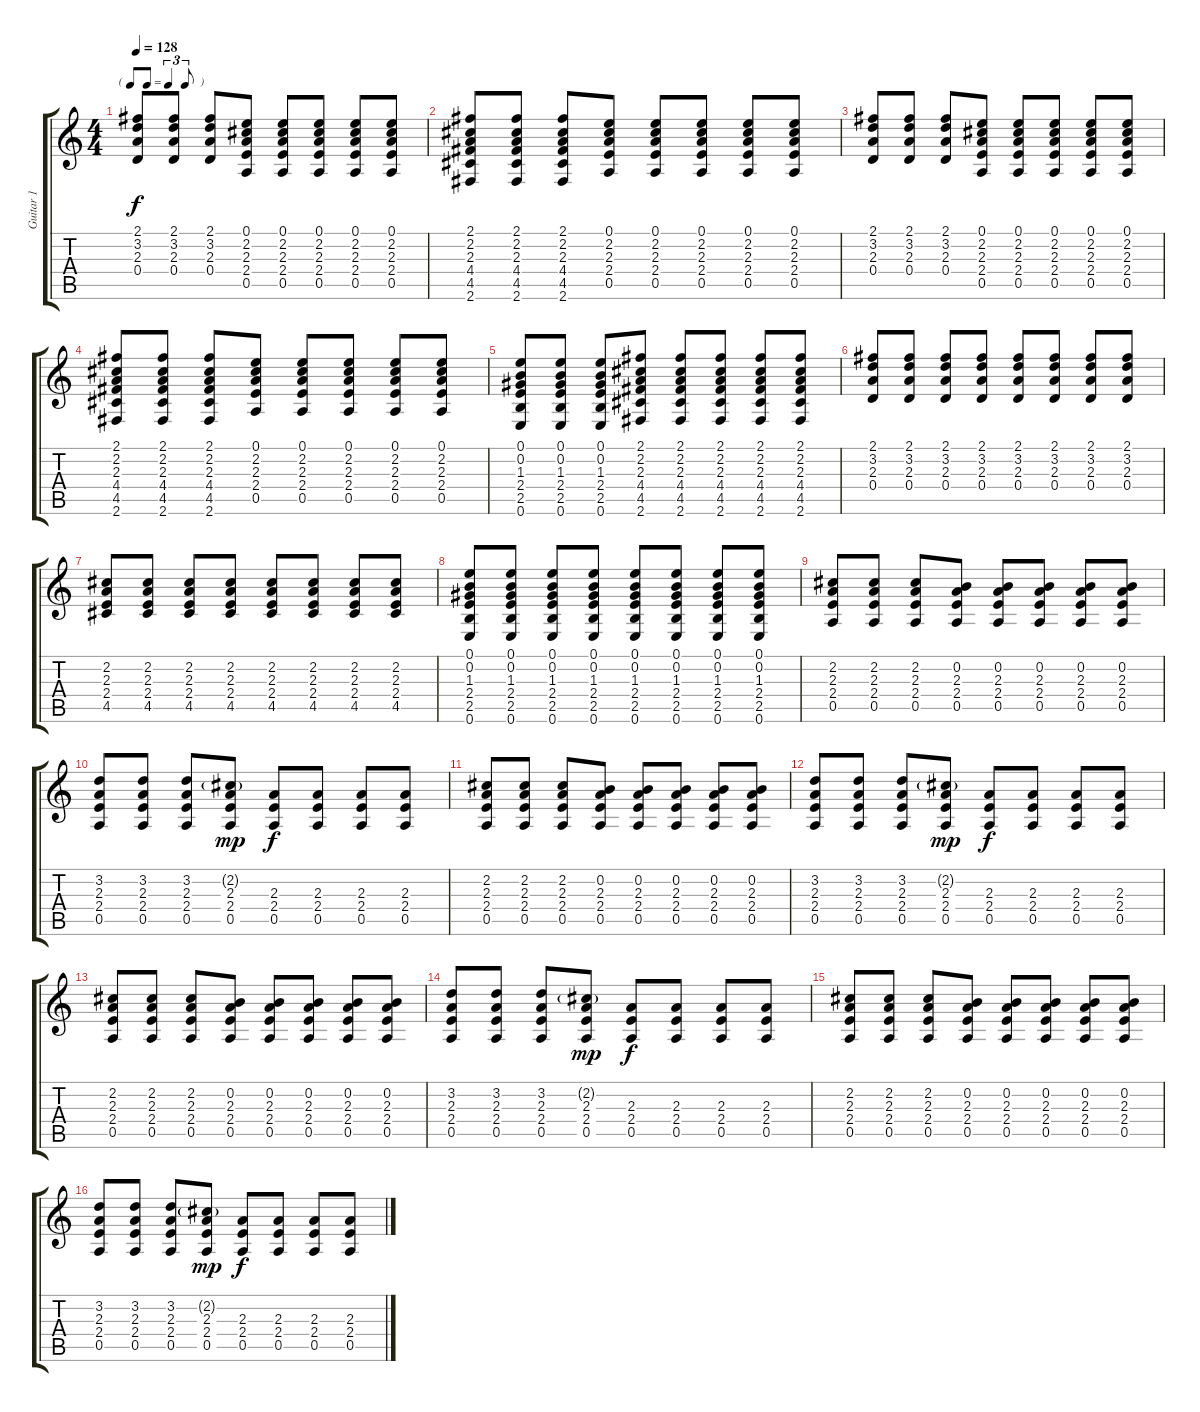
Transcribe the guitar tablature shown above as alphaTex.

\track ("Guitar 1" "Guitar 1") {instrument acousticguitarsteel}
\staff {score tabs}
\tuning (E4 B3 G3 D3 A2 E2) {hide}
\ts (4 4)
\tf triplet8th
\tempo 128
\clef g2
\ks c
(2.1 3.2 2.3 0.4).8{dy f} (2.1 3.2 2.3 0.4).8 (2.1 3.2 2.3 0.4).8 (0.1 2.2 2.3 2.4 0.5).8 (0.1 2.2 2.3 2.4 0.5).8 (0.1 2.2 2.3 2.4 0.5).8 (0.1 2.2 2.3 2.4 0.5).8 (0.1 2.2 2.3 2.4 0.5).8 |
(2.1 2.2 2.3 4.4 4.5 2.6).8 (2.1 2.2 2.3 4.4 4.5 2.6).8 (2.1 2.2 2.3 4.4 4.5 2.6).8 (0.1 2.2 2.3 2.4 0.5).8 (0.1 2.2 2.3 2.4 0.5).8 (0.1 2.2 2.3 2.4 0.5).8 (0.1 2.2 2.3 2.4 0.5).8 (0.1 2.2 2.3 2.4 0.5).8 |
(2.1 3.2 2.3 0.4).8 (2.1 3.2 2.3 0.4).8 (2.1 3.2 2.3 0.4).8 (0.1 2.2 2.3 2.4 0.5).8 (0.1 2.2 2.3 2.4 0.5).8 (0.1 2.2 2.3 2.4 0.5).8 (0.1 2.2 2.3 2.4 0.5).8 (0.1 2.2 2.3 2.4 0.5).8 |
(2.1 2.2 2.3 4.4 4.5 2.6).8 (2.1 2.2 2.3 4.4 4.5 2.6).8 (2.1 2.2 2.3 4.4 4.5 2.6).8 (0.1 2.2 2.3 2.4 0.5).8 (0.1 2.2 2.3 2.4 0.5).8 (0.1 2.2 2.3 2.4 0.5).8 (0.1 2.2 2.3 2.4 0.5).8 (0.1 2.2 2.3 2.4 0.5).8 |
(0.1 0.2 1.3 2.4 2.5 0.6).8 (0.1 0.2 1.3 2.4 2.5 0.6).8 (0.1 0.2 1.3 2.4 2.5 0.6).8 (2.1 2.2 2.3 4.4 4.5 2.6).8 (2.1 2.2 2.3 4.4 4.5 2.6).8 (2.1 2.2 2.3 4.4 4.5 2.6).8 (2.1 2.2 2.3 4.4 4.5 2.6).8 (2.1 2.2 2.3 4.4 4.5 2.6).8 |
(2.1 3.2 2.3 0.4).8 (2.1 3.2 2.3 0.4).8 (2.1 3.2 2.3 0.4).8 (2.1 3.2 2.3 0.4).8 (2.1 3.2 2.3 0.4).8 (2.1 3.2 2.3 0.4).8 (2.1 3.2 2.3 0.4).8 (2.1 3.2 2.3 0.4).8 |
(2.2 2.3 2.4 4.5).8 (2.2 2.3 2.4 4.5).8 (2.2 2.3 2.4 4.5).8 (2.2 2.3 2.4 4.5).8 (2.2 2.3 2.4 4.5).8 (2.2 2.3 2.4 4.5).8 (2.2 2.3 2.4 4.5).8 (2.2 2.3 2.4 4.5).8 |
(0.1 0.2 1.3 2.4 2.5 0.6).8 (0.1 0.2 1.3 2.4 2.5 0.6).8 (0.1 0.2 1.3 2.4 2.5 0.6).8 (0.1 0.2 1.3 2.4 2.5 0.6).8 (0.1 0.2 1.3 2.4 2.5 0.6).8 (0.1 0.2 1.3 2.4 2.5 0.6).8 (0.1 0.2 1.3 2.4 2.5 0.6).8 (0.1 0.2 1.3 2.4 2.5 0.6).8 |
(2.2 2.3 2.4 0.5).8 (2.2 2.3 2.4 0.5).8 (2.2 2.3 2.4 0.5).8 (0.2 2.3 2.4 0.5).8 (0.2 2.3 2.4 0.5).8 (0.2 2.3 2.4 0.5).8 (0.2 2.3 2.4 0.5).8 (0.2 2.3 2.4 0.5).8 |
(3.2 2.3 2.4 0.5).8 (3.2 2.3 2.4 0.5).8 (3.2 2.3 2.4 0.5).8 (2.2{g} 2.3 2.4 0.5).8{dy mp} (2.3 2.4 0.5).8{dy f} (2.3 2.4 0.5).8 (2.3 2.4 0.5).8 (2.3 2.4 0.5).8 |
(2.2 2.3 2.4 0.5).8 (2.2 2.3 2.4 0.5).8 (2.2 2.3 2.4 0.5).8 (0.2 2.3 2.4 0.5).8 (0.2 2.3 2.4 0.5).8 (0.2 2.3 2.4 0.5).8 (0.2 2.3 2.4 0.5).8 (0.2 2.3 2.4 0.5).8 |
(3.2 2.3 2.4 0.5).8 (3.2 2.3 2.4 0.5).8 (3.2 2.3 2.4 0.5).8 (2.2{g} 2.3 2.4 0.5).8{dy mp} (2.3 2.4 0.5).8{dy f} (2.3 2.4 0.5).8 (2.3 2.4 0.5).8 (2.3 2.4 0.5).8 |
(2.2 2.3 2.4 0.5).8 (2.2 2.3 2.4 0.5).8 (2.2 2.3 2.4 0.5).8 (0.2 2.3 2.4 0.5).8 (0.2 2.3 2.4 0.5).8 (0.2 2.3 2.4 0.5).8 (0.2 2.3 2.4 0.5).8 (0.2 2.3 2.4 0.5).8 |
(3.2 2.3 2.4 0.5).8 (3.2 2.3 2.4 0.5).8 (3.2 2.3 2.4 0.5).8 (2.2{g} 2.3 2.4 0.5).8{dy mp} (2.3 2.4 0.5).8{dy f} (2.3 2.4 0.5).8 (2.3 2.4 0.5).8 (2.3 2.4 0.5).8 |
(2.2 2.3 2.4 0.5).8 (2.2 2.3 2.4 0.5).8 (2.2 2.3 2.4 0.5).8 (0.2 2.3 2.4 0.5).8 (0.2 2.3 2.4 0.5).8 (0.2 2.3 2.4 0.5).8 (0.2 2.3 2.4 0.5).8 (0.2 2.3 2.4 0.5).8 |
(3.2 2.3 2.4 0.5).8 (3.2 2.3 2.4 0.5).8 (3.2 2.3 2.4 0.5).8 (2.2{g} 2.3 2.4 0.5).8{dy mp} (2.3 2.4 0.5).8{dy f} (2.3 2.4 0.5).8 (2.3 2.4 0.5).8 (2.3 2.4 0.5).8
